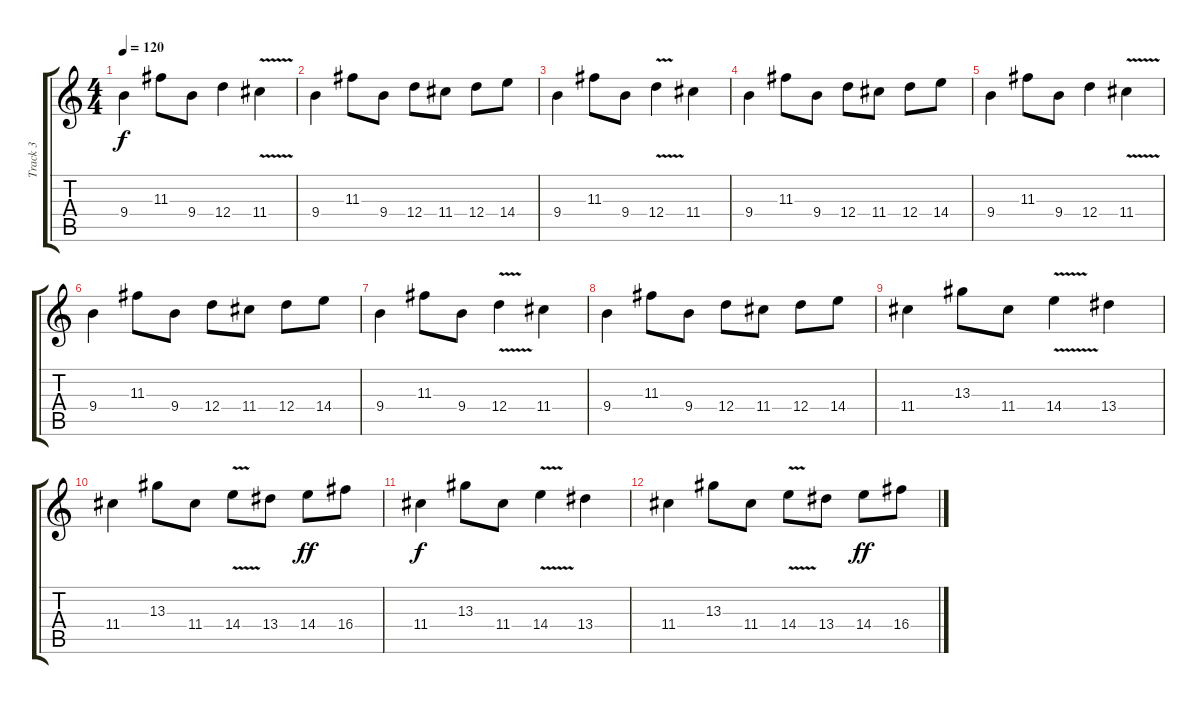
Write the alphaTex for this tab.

\track ("Track 3" "Track 3") {instrument overdrivenguitar}
\staff {score tabs}
\tuning (E4 B3 G3 D3 A2 E2) {hide}
\ts (4 4)
\tempo 120
\clef g2
\ks c
9.4.4{dy f} 11.3.8 9.4.8 12.4.4 11.4{v}.4 |
9.4.4 11.3.8 9.4.8 12.4.8 11.4.8 12.4.8 14.4.8 |
9.4.4 11.3.8 9.4.8 12.4{v}.4 11.4.4 |
9.4.4 11.3.8 9.4.8 12.4.8 11.4.8 12.4.8 14.4.8 |
9.4.4 11.3.8 9.4.8 12.4.4 11.4{v}.4 |
9.4.4 11.3.8 9.4.8 12.4.8 11.4.8 12.4.8 14.4.8 |
9.4.4 11.3.8 9.4.8 12.4{v}.4 11.4.4 |
9.4.4 11.3.8 9.4.8 12.4.8 11.4.8 12.4.8 14.4.8 |
11.4.4 13.3.8 11.4.8 14.4{v}.4 13.4.4 |
11.4.4 13.3.8 11.4.8 14.4{v}.8 13.4.8 14.4.8{dy ff} 16.4.8 |
11.4.4{dy f} 13.3.8 11.4.8 14.4{v}.4 13.4.4 |
11.4.4 13.3.8 11.4.8 14.4{v}.8 13.4.8 14.4.8{dy ff} 16.4.8
